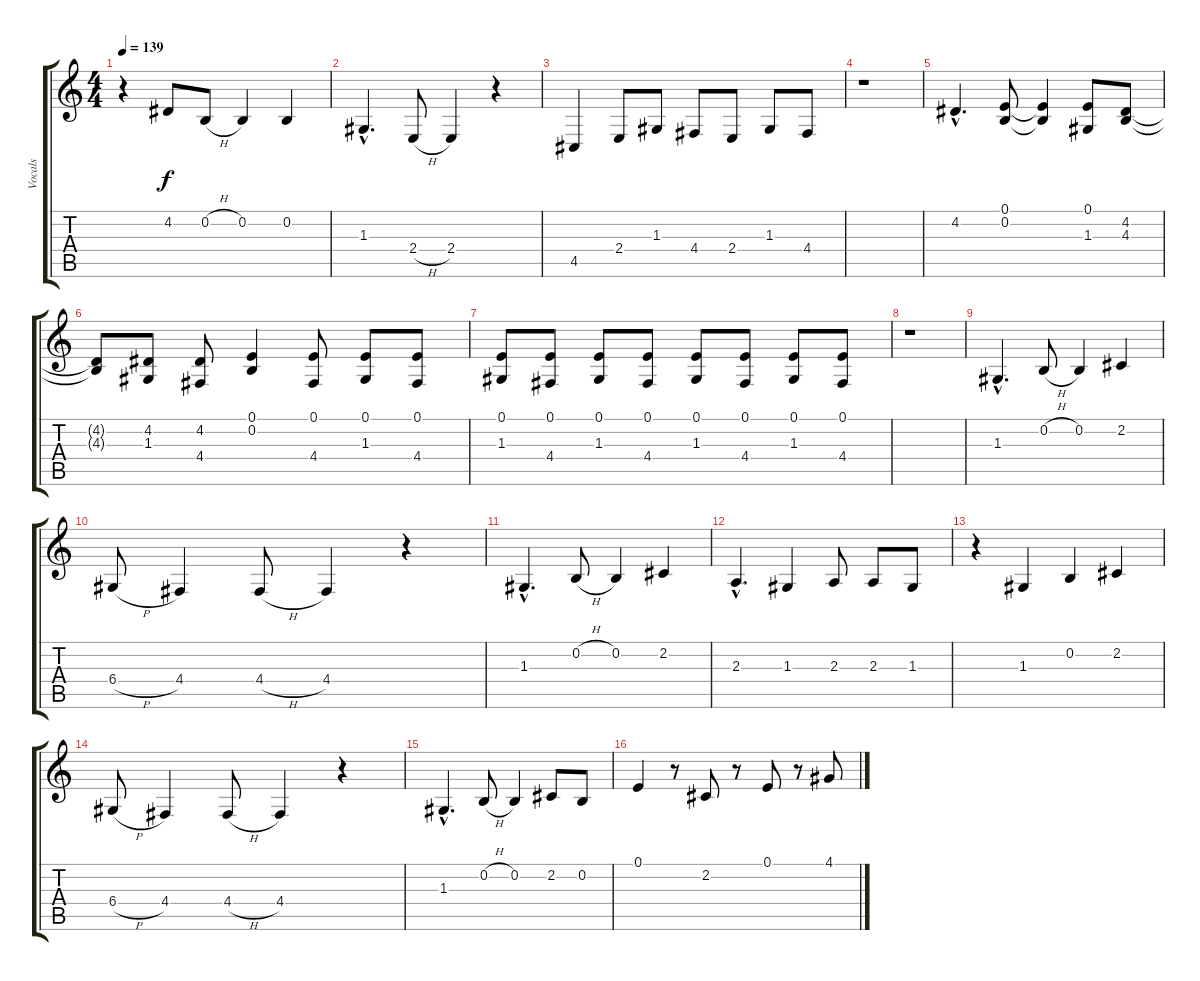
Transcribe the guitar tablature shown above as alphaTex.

\track ("Vocals" "Vocals") {instrument flute}
\staff {score tabs}
\tuning (E4 B3 G3 D3 A2 E2) {hide}
\ts (4 4)
\tempo 139
\clef g2
\ks c
r.4{dy f} 4.2.8 0.2{h}.8 0.2.4 0.2.4 |
1.3{hac}.4{d} 2.4{h}.8 2.4.4 r.4 |
4.5.4 2.4.8 1.3.8 4.4.8 2.4.8 1.3.8 4.4.8 |
r.1 |
4.2{hac}.4{d} (0.1 0.2).8 (0.1{t} 0.2{t}).4 (0.1 1.3).8 (4.2 4.3).8 |
(4.2{t} 4.3{t}).8 (4.2 1.3).8 (4.2 4.4).8 (0.1 0.2).4 (0.1 4.4).8 (0.1 1.3).8 (0.1 4.4).8 |
(0.1 1.3).8 (0.1 4.4).8 (0.1 1.3).8 (0.1 4.4).8 (0.1 1.3).8 (0.1 4.4).8 (0.1 1.3).8 (0.1 4.4).8 |
r.1 |
1.3{hac}.4{d} 0.2{h}.8 0.2.4 2.2.4 |
6.4{h}.8 4.4.4 4.4{h}.8 4.4.4 r.4 |
1.3{hac}.4{d} 0.2{h}.8 0.2.4 2.2.4 |
2.3{hac}.4{d} 1.3.4 2.3.8 2.3.8 1.3.8 |
r.4 1.3.4 0.2.4 2.2.4 |
6.4{h}.8 4.4.4 4.4{h}.8 4.4.4 r.4 |
1.3{hac}.4{d} 0.2{h}.8 0.2.4 2.2.8 0.2.8 |
0.1.4 r.8 2.2.8 r.8 0.1.8 r.8 4.1.8
